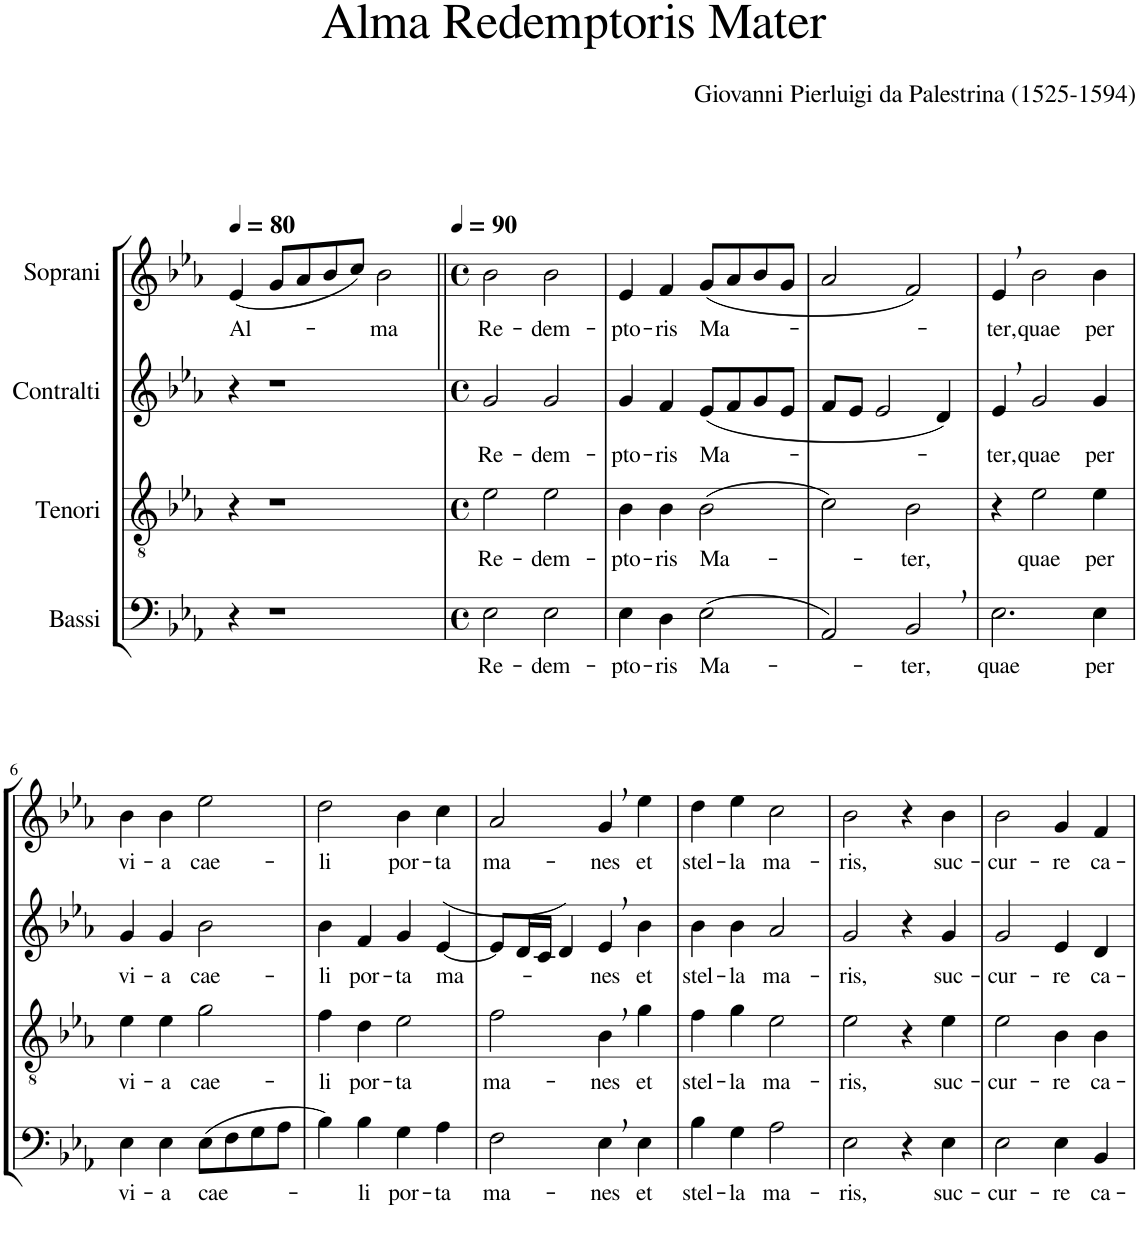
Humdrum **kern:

**kern	**text	**kern	**text	**kern	**text	**kern	**text
*part4	*part4	*part3	*part3	*part2	*part2	*part1	*part1
*staff4	*staff4	*staff3	*staff3	*staff2	*staff2	*staff1	*staff1
*I"Bassi	*	*I"Tenori	*	*I"Contralti	*	*I"Soprani	*
*clefF4	*	*clefGv2	*	*clefG2	*	*clefG2	*
*	*	*	*	*	*	*Trd1c2	*
*k[b-e-a-]	*	*k[b-e-a-]	*	*k[b-e-a-]	*	*k[b-e-a-]	*
*E-:	*	*E-:	*	*E-:	*	*E-:	*
=1	=1	=1	=1	=1	=1	=1	=1
!	!	!	!	!	!	!	!LO:LY:b
4r	.	4r	.	4r	.	(4e-/	Al-
2.r	.	2.r	.	2.r	.	8g/L	.
.	.	.	.	.	.	8a-/	.
.	.	.	.	.	.	8b-/	.
.	.	.	.	.	.	8cc/J)	.
!	!	!	!	!	!	!	!LO:LY:b
.	.	.	.	.	.	[4b-\	-ma
=2||	=2||	=2||	=2||	=2||	=2||	=2||	=2||
*M4/4	*	*M4/4	*	*M4/4	*	*M4/4	*
*met(c)	*	*met(c)	*	*met(c)	*	*met(c)	*
*	*	*	*	*	*	*MM90	*
!	!LO:LY:b	!	!LO:LY:b	!	!LO:LY:b	!	!LO:LY:b
2E-\	Re-	2e-\	Re-	2g/	Re-	2b-\	Re-
4r	.	4r	.	4r	.	4b-\]	.
!	!LO:LY:b	!	!LO:LY:b	!	!LO:LY:b	!	!LO:LY:b
2E-\	-dem-	2e-\	-dem-	2g/	-dem-	2b-\	-dem-
=3	=3	=3	=3	=3	=3	=3	=3
!	!LO:LY:b	!	!LO:LY:b	!	!LO:LY:b	!	!LO:LY:b
4E-\	-pto-	4B-\	-pto-	4g/	-pto-	4e-/	-pto-
!	!LO:LY:b	!	!LO:LY:b	!	!LO:LY:b	!	!LO:LY:b
4D\	-ris	4B-\	-ris	4f/	-ris	4f/	-ris
!	!LO:LY:b	!	!LO:LY:b	!	!LO:LY:b	!	!LO:LY:b
(2E-\	Ma-	(2B-\	Ma-	(8e-/L	Ma-	(8g/L	Ma-
.	.	.	.	8f/	.	8a-/	.
.	.	.	.	8g/	.	8b-/	.
.	.	.	.	8e-/J	.	8g/J	.
=4	=4	=4	=4	=4	=4	=4	=4
2AA-/)	.	2c\)	.	8f/L	.	2a-/	.
.	.	.	.	8e-/J	.	.	.
.	.	.	.	2e-/	.	.	.
!	!LO:LY:b	!	!LO:LY:b	!	!	!	!
2BB-,/	-ter,	2B-\	-ter,	.	.	2f/)	.
.	.	.	.	4d/)	.	.	.
=5	=5	=5	=5	=5	=5	=5	=5
!	!LO:LY:b	!	!	!	!LO:LY:b	!	!LO:LY:b
2.E-\	quae	4r	.	4e-,/	-ter,	4e-,/	-ter,
!	!	!	!LO:LY:b	!	!LO:LY:b	!	!LO:LY:b
.	.	2e-\	quae	2g/	quae	2b-\	quae
!	!LO:LY:b	!	!LO:LY:b	!	!LO:LY:b	!	!LO:LY:b
4E-\	per	4e-\	per	4g/	per	4b-\	per
!!LO:LB:g=z
=6	=6	=6	=6	=6	=6	=6	=6
!	!LO:LY:b	!	!LO:LY:b	!	!LO:LY:b	!	!LO:LY:b
4E-\	vi-	4e-\	vi-	4g/	vi-	4b-\	vi-
!	!LO:LY:b	!	!LO:LY:b	!	!LO:LY:b	!	!LO:LY:b
4E-\	-a	4e-\	-a	4g/	-a	4b-\	-a
!	!LO:LY:b	!	!LO:LY:b	!	!LO:LY:b	!	!LO:LY:b
(8E-\L	cae-	2g\	cae-	2b-\	cae-	2ee-\	cae-
8F\	.	.	.	.	.	.	.
8G\	.	.	.	.	.	.	.
8A-\J	.	.	.	.	.	.	.
=7	=7	=7	=7	=7	=7	=7	=7
!	!	!	!LO:LY:b	!	!LO:LY:b	!	!LO:LY:b
4B-\)	.	4f\	-li	4b-\	-li	2dd\	-li
!	!LO:LY:b	!	!LO:LY:b	!	!LO:LY:b	!	!
4B-\	-li	4d\	por-	4f/	por-	.	.
!	!LO:LY:b	!	!LO:LY:b	!	!LO:LY:b	!	!LO:LY:b
4G\	por-	2e-\	-ta	4g/	-ta	4b-\	por-
!	!LO:LY:b	!	!	!	!LO:LY:b	!	!LO:LY:b
4A-\	-ta	.	.	([4e-/	ma-	4cc\	-ta
=8	=8	=8	=8	=8	=8	=8	=8
!	!LO:LY:b	!	!LO:LY:b	!	!	!	!LO:LY:b
2F\	ma-	2f\	ma-	8e-/L]	.	2a-/	ma-
.	.	.	.	16d/L	.	.	.
.	.	.	.	16c/JJ	.	.	.
.	.	.	.	4d/)	.	.	.
!	!LO:LY:b	!	!LO:LY:b	!	!LO:LY:b	!	!LO:LY:b
4E-,\	-nes	4B-,\	-nes	4e-,/	-nes	4g,/	-nes
!	!LO:LY:b	!	!LO:LY:b	!	!LO:LY:b	!	!LO:LY:b
4E-\	et	4g\	et	4b-\	et	4ee-\	et
=9	=9	=9	=9	=9	=9	=9	=9
!	!LO:LY:b	!	!LO:LY:b	!	!LO:LY:b	!	!LO:LY:b
4B-\	stel-	4f\	stel-	4b-\	stel-	4dd\	stel-
!	!LO:LY:b	!	!LO:LY:b	!	!LO:LY:b	!	!LO:LY:b
4G\	-la	4g\	-la	4b-\	-la	4ee-\	-la
!	!LO:LY:b	!	!LO:LY:b	!	!LO:LY:b	!	!LO:LY:b
2A-\	ma-	2e-\	ma-	2a-/	ma-	2cc\	ma-
=10	=10	=10	=10	=10	=10	=10	=10
!	!LO:LY:b	!	!LO:LY:b	!	!LO:LY:b	!	!LO:LY:b
2E-\	-ris,	2e-\	-ris,	2g/	-ris,	2b-\	-ris,
4r	.	4r	.	4r	.	4r	.
!	!LO:LY:b	!	!LO:LY:b	!	!LO:LY:b	!	!LO:LY:b
4E-\	suc-	4e-\	suc-	4g/	suc-	4b-\	suc-
=11	=11	=11	=11	=11	=11	=11	=11
!	!LO:LY:b	!	!LO:LY:b	!	!LO:LY:b	!	!LO:LY:b
2E-\	-cur-	2e-\	-cur-	2g/	-cur-	2b-\	-cur-
!	!LO:LY:b	!	!LO:LY:b	!	!LO:LY:b	!	!LO:LY:b
4E-\	-re	4B-\	-re	4e-/	-re	4g/	-re
!	!LO:LY:b	!	!LO:LY:b	!	!LO:LY:b	!	!LO:LY:b
4BB-/	ca-	4B-\	ca-	4d/	ca-	4f/	ca-
=	=	=	=	=	=	=	=
*-	*-	*-	*-	*-	*-	*-	*-
